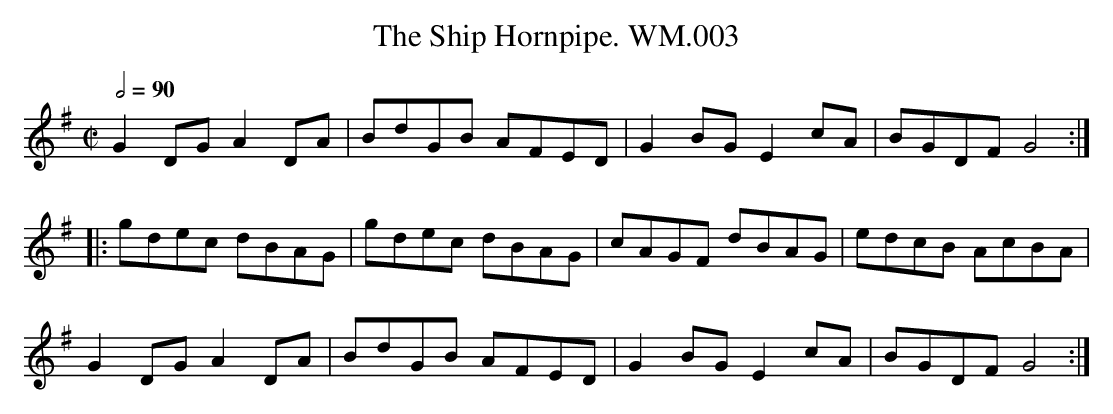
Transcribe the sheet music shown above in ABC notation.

X:1
T:Ship Hornpipe. WM.003, The
M:C|
L:1/8
Q:1/2=90
K:G
G2DGA2DA|BdGB AFED|G2BGE2cA|BGDF G4:|
|:gdec dBAG|gdec dBAG|cAGF dBAG|edcB AcBA|
G2DGA2DA|BdGB AFED|G2BGE2cA|BGDF G4:|
